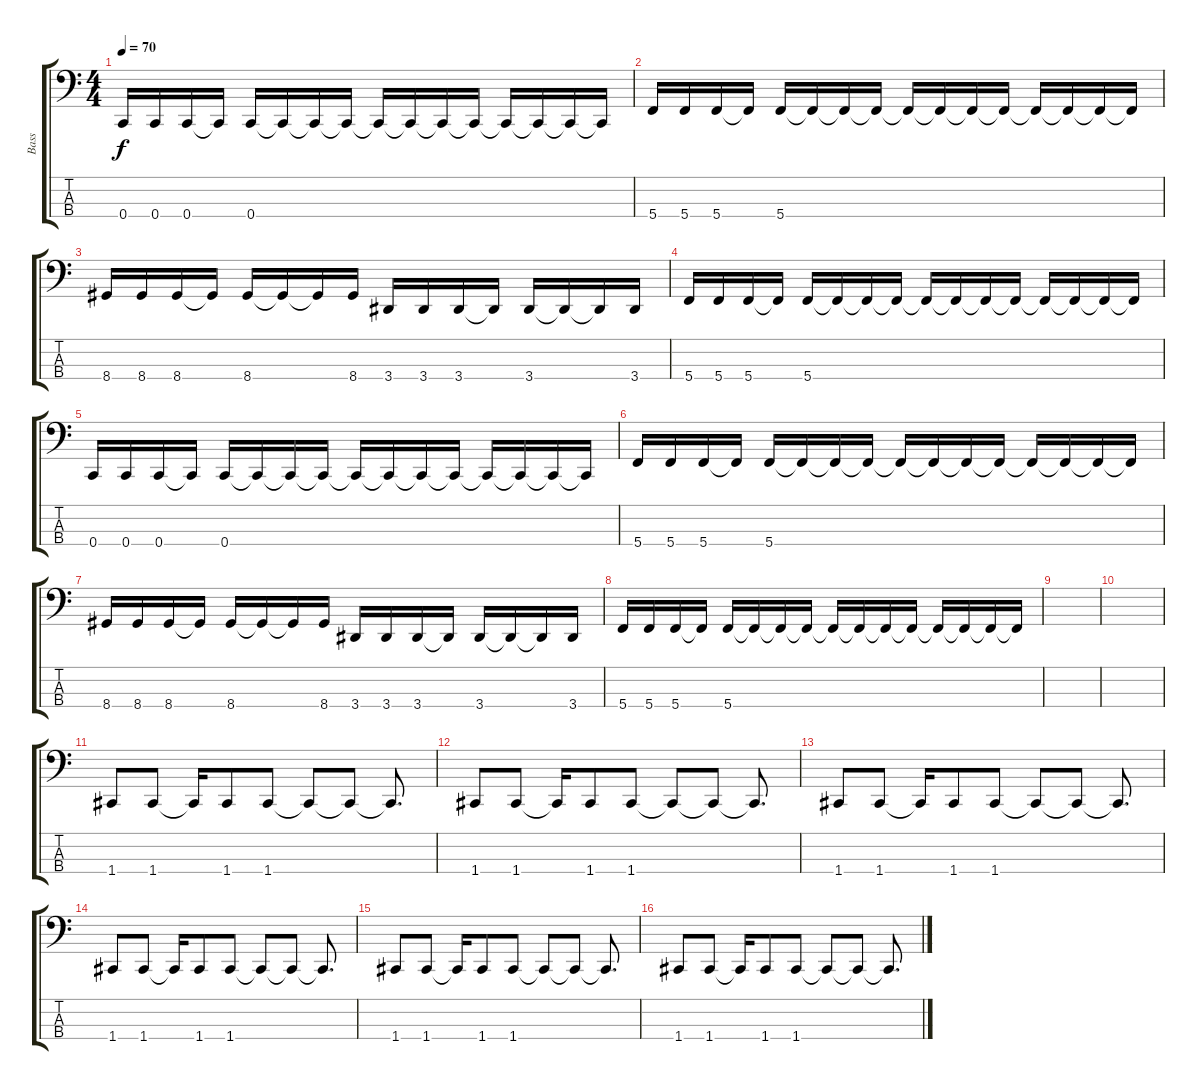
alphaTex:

\track ("Bass" "Bass") {instrument electricbassfinger}
\staff {score tabs}
\tuning (F2 C2 G1 C1) {hide}
\ts (4 4)
\tempo 70
\clef f4
\ks c
0.4.16{dy f} 0.4.16 0.4.16 0.4{t}.16 0.4.16 0.4{t}.16 0.4{t}.16 0.4{t}.16 0.4{t}.16 0.4{t}.16 0.4{t}.16 0.4{t}.16 0.4{t}.16 0.4{t}.16 0.4{t}.16 0.4{t}.16 |
5.4.16 5.4.16 5.4.16 5.4{t}.16 5.4.16 5.4{t}.16 5.4{t}.16 5.4{t}.16 5.4{t}.16 5.4{t}.16 5.4{t}.16 5.4{t}.16 5.4{t}.16 5.4{t}.16 5.4{t}.16 5.4{t}.16 |
8.4.16 8.4.16 8.4.16 8.4{t}.16 8.4.16 8.4{t}.16 8.4{t}.16 8.4.16 3.4.16 3.4.16 3.4.16 3.4{t}.16 3.4.16 3.4{t}.16 3.4{t}.16 3.4.16 |
5.4.16 5.4.16 5.4.16 5.4{t}.16 5.4.16 5.4{t}.16 5.4{t}.16 5.4{t}.16 5.4{t}.16 5.4{t}.16 5.4{t}.16 5.4{t}.16 5.4{t}.16 5.4{t}.16 5.4{t}.16 5.4{t}.16 |
0.4.16 0.4.16 0.4.16 0.4{t}.16 0.4.16 0.4{t}.16 0.4{t}.16 0.4{t}.16 0.4{t}.16 0.4{t}.16 0.4{t}.16 0.4{t}.16 0.4{t}.16 0.4{t}.16 0.4{t}.16 0.4{t}.16 |
5.4.16 5.4.16 5.4.16 5.4{t}.16 5.4.16 5.4{t}.16 5.4{t}.16 5.4{t}.16 5.4{t}.16 5.4{t}.16 5.4{t}.16 5.4{t}.16 5.4{t}.16 5.4{t}.16 5.4{t}.16 5.4{t}.16 |
8.4.16 8.4.16 8.4.16 8.4{t}.16 8.4.16 8.4{t}.16 8.4{t}.16 8.4.16 3.4.16 3.4.16 3.4.16 3.4{t}.16 3.4.16 3.4{t}.16 3.4{t}.16 3.4.16 |
5.4.16 5.4.16 5.4.16 5.4{t}.16 5.4.16 5.4{t}.16 5.4{t}.16 5.4{t}.16 5.4{t}.16 5.4{t}.16 5.4{t}.16 5.4{t}.16 5.4{t}.16 5.4{t}.16 5.4{t}.16 5.4{t}.16 |
|
|
1.4.8 1.4.8 1.4{t}.16 1.4.8 1.4.8 1.4{t}.8 1.4{t}.8 1.4{t}.8{d} |
1.4.8 1.4.8 1.4{t}.16 1.4.8 1.4.8 1.4{t}.8 1.4{t}.8 1.4{t}.8{d} |
1.4.8 1.4.8 1.4{t}.16 1.4.8 1.4.8 1.4{t}.8 1.4{t}.8 1.4{t}.8{d} |
1.4.8 1.4.8 1.4{t}.16 1.4.8 1.4.8 1.4{t}.8 1.4{t}.8 1.4{t}.8{d} |
1.4.8 1.4.8 1.4{t}.16 1.4.8 1.4.8 1.4{t}.8 1.4{t}.8 1.4{t}.8{d} |
1.4.8 1.4.8 1.4{t}.16 1.4.8 1.4.8 1.4{t}.8 1.4{t}.8 1.4{t}.8{d}
